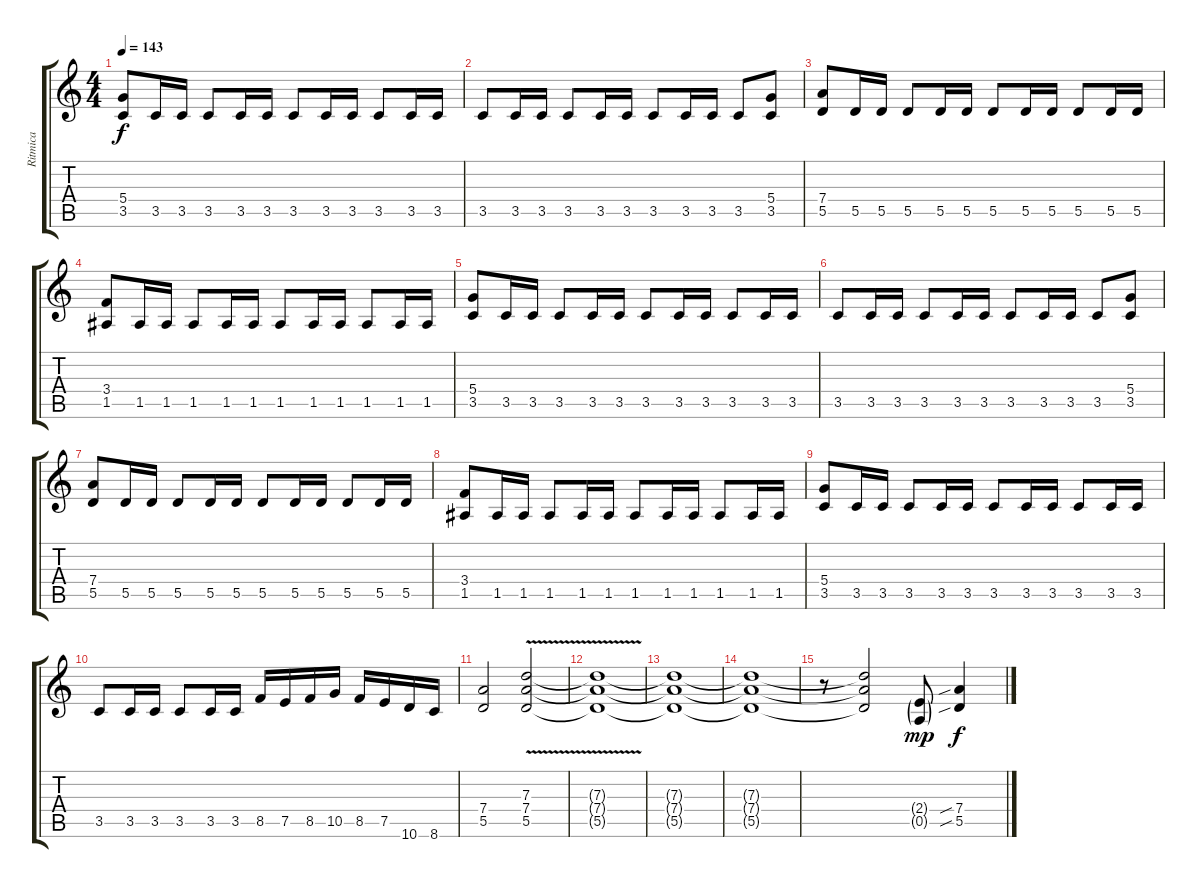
\track ("Ritmica" "Ritmica") {instrument distortionguitar}
\staff {score tabs}
\tuning (E4 B3 G3 D3 A2 E2) {hide}
\ts (4 4)
\tempo 143
\clef g2
\ks c
(5.4 3.5).8{dy f} 3.5.16 3.5.16 3.5.8 3.5.16 3.5.16 3.5.8 3.5.16 3.5.16 3.5.8 3.5.16 3.5.16 |
3.5.8 3.5.16 3.5.16 3.5.8 3.5.16 3.5.16 3.5.8 3.5.16 3.5.16 3.5.8 (5.4 3.5).8 |
(7.4 5.5).8 5.5.16 5.5.16 5.5.8 5.5.16 5.5.16 5.5.8 5.5.16 5.5.16 5.5.8 5.5.16 5.5.16 |
(3.4 1.5).8 1.5.16 1.5.16 1.5.8 1.5.16 1.5.16 1.5.8 1.5.16 1.5.16 1.5.8 1.5.16 1.5.16 |
(5.4 3.5).8 3.5.16 3.5.16 3.5.8 3.5.16 3.5.16 3.5.8 3.5.16 3.5.16 3.5.8 3.5.16 3.5.16 |
3.5.8 3.5.16 3.5.16 3.5.8 3.5.16 3.5.16 3.5.8 3.5.16 3.5.16 3.5.8 (5.4 3.5).8 |
(7.4 5.5).8 5.5.16 5.5.16 5.5.8 5.5.16 5.5.16 5.5.8 5.5.16 5.5.16 5.5.8 5.5.16 5.5.16 |
(3.4 1.5).8 1.5.16 1.5.16 1.5.8 1.5.16 1.5.16 1.5.8 1.5.16 1.5.16 1.5.8 1.5.16 1.5.16 |
(5.4 3.5).8 3.5.16 3.5.16 3.5.8 3.5.16 3.5.16 3.5.8 3.5.16 3.5.16 3.5.8 3.5.16 3.5.16 |
3.5.8 3.5.16 3.5.16 3.5.8 3.5.16 3.5.16 8.5.16 7.5.16 8.5.16 10.5.16 8.5.16 7.5.16 10.6.16 8.6.16 |
(7.4 5.5).2 (7.3{v} 7.4 5.5).2 |
(7.3{t} 7.4{t} 5.5{t}).1 |
(7.3{t} 7.4{t} 5.5{t}).1 |
(7.3{t} 7.4{t} 5.5{t}).1 |
r.8 (7.3{t} 7.4{t} 5.5{t}).2 (2.4{g} 0.5{g}).8{dy mp} (7.4{sib} 5.5{sib}).4{dy f}
